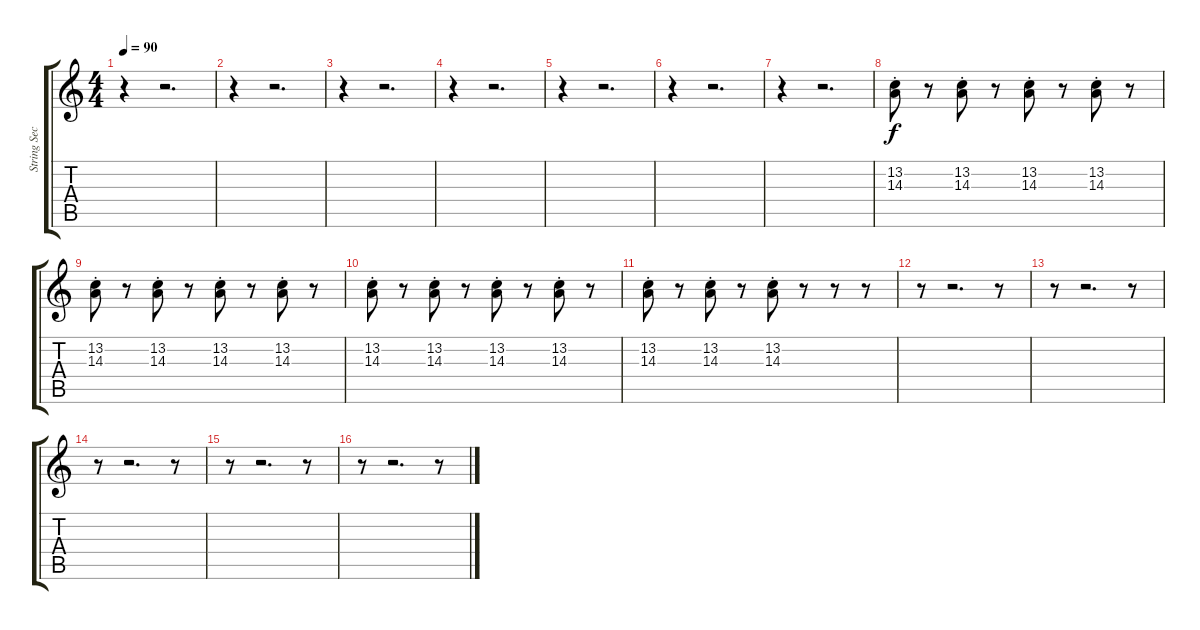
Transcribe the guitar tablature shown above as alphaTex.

\track ("String Section II" "String Sec") {instrument violin}
\staff {score tabs}
\tuning (E4 B3 G3 D3 A2 E2) {hide}
\ts (4 4)
\tempo 90
\clef g2
\ks c
r.4{dy f} r.2{d} |
r.4 r.2{d} |
r.4 r.2{d} |
r.4 r.2{d} |
r.4 r.2{d} |
r.4 r.2{d} |
r.4 r.2{d} |
(13.2{st} 14.3{st}).8 r.8 (13.2{st} 14.3{st}).8 r.8 (13.2{st} 14.3{st}).8 r.8 (13.2{st} 14.3{st}).8 r.8 |
(13.2{st} 14.3{st}).8 r.8 (13.2{st} 14.3{st}).8 r.8 (13.2{st} 14.3{st}).8 r.8 (13.2{st} 14.3{st}).8 r.8 |
(13.2{st} 14.3{st}).8 r.8 (13.2{st} 14.3{st}).8 r.8 (13.2{st} 14.3{st}).8 r.8 (13.2{st} 14.3{st}).8 r.8 |
(13.2{st} 14.3{st}).8 r.8 (13.2{st} 14.3{st}).8 r.8 (13.2{st} 14.3{st}).8 r.8 r.8 r.8 |
r.8 r.2{d} r.8 |
r.8 r.2{d} r.8 |
r.8 r.2{d} r.8 |
r.8 r.2{d} r.8 |
r.8 r.2{d} r.8
